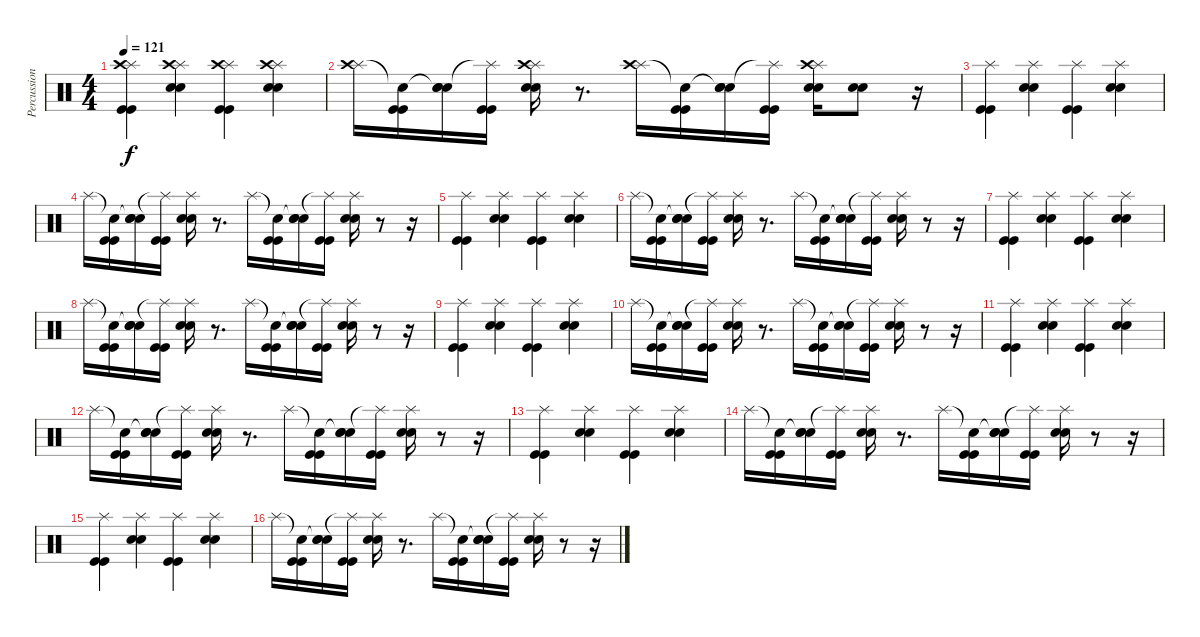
\track ("Percussions" "Percussion") {instrument percussion}
\staff {score}
\articulation defaults
\ts (4 4)
\tempo 121
\clef neutral
\ks c
("Splash (hit)" "Crash high (hit)" "Kick (hit)" "Kick (hit)").4{dy f} ("Splash (hit)" "Crash high (hit)" "Electric Snare (hit)" "Electric Snare (hit)").4 ("Splash (hit)" "Crash high (hit)" "Kick (hit)" "Kick (hit)").4 ("Splash (hit)" "Crash high (hit)" "Electric Snare (hit)" "Electric Snare (hit)").4 |
("Splash (hit)" "Crash high (hit)").16 ("Snare (hit)"{t} "Kick (hit)" "Kick (hit)").16 ("Snare (hit)"{t} "Electric Snare (hit)" "Electric Snare (hit)").16 ("Splash (hit)"{t} "Kick (hit)" "Kick (hit)").16 ("Splash (hit)" "Crash high (hit)" "Electric Snare (hit)" "Electric Snare (hit)").16 r.8{d} ("Splash (hit)" "Crash high (hit)").16 ("Snare (hit)"{t} "Kick (hit)" "Kick (hit)").16 ("Snare (hit)"{t} "Electric Snare (hit)" "Electric Snare (hit)").16 ("Splash (hit)"{t} "Kick (hit)" "Kick (hit)").16 ("Splash (hit)" "Crash high (hit)" "Electric Snare (hit)" "Electric Snare (hit)").16 ("Electric Snare (hit)" "Electric Snare (hit)").8 r.16 |
("Splash (hit)" "Kick (hit)" "Kick (hit)").4 ("Splash (hit)" "Electric Snare (hit)" "Electric Snare (hit)").4 ("Splash (hit)" "Kick (hit)" "Kick (hit)").4 ("Splash (hit)" "Electric Snare (hit)" "Electric Snare (hit)").4 |
"Splash (hit)".16 ("Snare (hit)"{t} "Kick (hit)" "Kick (hit)").16 ("Snare (hit)"{t} "Electric Snare (hit)" "Electric Snare (hit)").16 ("Splash (hit)"{t} "Kick (hit)" "Kick (hit)").16 ("Splash (hit)" "Electric Snare (hit)" "Electric Snare (hit)").16 r.8{d} "Splash (hit)".16 ("Snare (hit)"{t} "Kick (hit)" "Kick (hit)").16 ("Snare (hit)"{t} "Electric Snare (hit)" "Electric Snare (hit)").16 ("Splash (hit)"{t} "Kick (hit)" "Kick (hit)").16 ("Splash (hit)" "Electric Snare (hit)" "Electric Snare (hit)").16 r.8 r.16 |
("Splash (hit)" "Kick (hit)" "Kick (hit)").4 ("Splash (hit)" "Electric Snare (hit)" "Electric Snare (hit)").4 ("Splash (hit)" "Kick (hit)" "Kick (hit)").4 ("Splash (hit)" "Electric Snare (hit)" "Electric Snare (hit)").4 |
"Splash (hit)".16 ("Snare (hit)"{t} "Kick (hit)" "Kick (hit)").16 ("Snare (hit)"{t} "Electric Snare (hit)" "Electric Snare (hit)").16 ("Splash (hit)"{t} "Kick (hit)" "Kick (hit)").16 ("Splash (hit)" "Electric Snare (hit)" "Electric Snare (hit)").16 r.8{d} "Splash (hit)".16 ("Snare (hit)"{t} "Kick (hit)" "Kick (hit)").16 ("Snare (hit)"{t} "Electric Snare (hit)" "Electric Snare (hit)").16 ("Splash (hit)"{t} "Kick (hit)" "Kick (hit)").16 ("Splash (hit)" "Electric Snare (hit)" "Electric Snare (hit)").16 r.8 r.16 |
("Splash (hit)" "Kick (hit)" "Kick (hit)").4 ("Splash (hit)" "Electric Snare (hit)" "Electric Snare (hit)").4 ("Splash (hit)" "Kick (hit)" "Kick (hit)").4 ("Splash (hit)" "Electric Snare (hit)" "Electric Snare (hit)").4 |
"Splash (hit)".16 ("Snare (hit)"{t} "Kick (hit)" "Kick (hit)").16 ("Snare (hit)"{t} "Electric Snare (hit)" "Electric Snare (hit)").16 ("Splash (hit)"{t} "Kick (hit)" "Kick (hit)").16 ("Splash (hit)" "Electric Snare (hit)" "Electric Snare (hit)").16 r.8{d} "Splash (hit)".16 ("Snare (hit)"{t} "Kick (hit)" "Kick (hit)").16 ("Snare (hit)"{t} "Electric Snare (hit)" "Electric Snare (hit)").16 ("Splash (hit)"{t} "Kick (hit)" "Kick (hit)").16 ("Splash (hit)" "Electric Snare (hit)" "Electric Snare (hit)").16 r.8 r.16 |
("Splash (hit)" "Kick (hit)" "Kick (hit)").4 ("Splash (hit)" "Electric Snare (hit)" "Electric Snare (hit)").4 ("Splash (hit)" "Kick (hit)" "Kick (hit)").4 ("Splash (hit)" "Electric Snare (hit)" "Electric Snare (hit)").4 |
"Splash (hit)".16 ("Snare (hit)"{t} "Kick (hit)" "Kick (hit)").16 ("Snare (hit)"{t} "Electric Snare (hit)" "Electric Snare (hit)").16 ("Splash (hit)"{t} "Kick (hit)" "Kick (hit)").16 ("Splash (hit)" "Electric Snare (hit)" "Electric Snare (hit)").16 r.8{d} "Splash (hit)".16 ("Snare (hit)"{t} "Kick (hit)" "Kick (hit)").16 ("Snare (hit)"{t} "Electric Snare (hit)" "Electric Snare (hit)").16 ("Splash (hit)"{t} "Kick (hit)" "Kick (hit)").16 ("Splash (hit)" "Electric Snare (hit)" "Electric Snare (hit)").16 r.8 r.16 |
("Splash (hit)" "Kick (hit)" "Kick (hit)").4 ("Splash (hit)" "Electric Snare (hit)" "Electric Snare (hit)").4 ("Splash (hit)" "Kick (hit)" "Kick (hit)").4 ("Splash (hit)" "Electric Snare (hit)" "Electric Snare (hit)").4 |
"Splash (hit)".16 ("Snare (hit)"{t} "Kick (hit)" "Kick (hit)").16 ("Snare (hit)"{t} "Electric Snare (hit)" "Electric Snare (hit)").16 ("Splash (hit)"{t} "Kick (hit)" "Kick (hit)").16 ("Splash (hit)" "Electric Snare (hit)" "Electric Snare (hit)").16 r.8{d} "Splash (hit)".16 ("Snare (hit)"{t} "Kick (hit)" "Kick (hit)").16 ("Snare (hit)"{t} "Electric Snare (hit)" "Electric Snare (hit)").16 ("Splash (hit)"{t} "Kick (hit)" "Kick (hit)").16 ("Splash (hit)" "Electric Snare (hit)" "Electric Snare (hit)").16 r.8 r.16 |
("Splash (hit)" "Kick (hit)" "Kick (hit)").4 ("Splash (hit)" "Electric Snare (hit)" "Electric Snare (hit)").4 ("Splash (hit)" "Kick (hit)" "Kick (hit)").4 ("Splash (hit)" "Electric Snare (hit)" "Electric Snare (hit)").4 |
"Splash (hit)".16 ("Snare (hit)"{t} "Kick (hit)" "Kick (hit)").16 ("Snare (hit)"{t} "Electric Snare (hit)" "Electric Snare (hit)").16 ("Splash (hit)"{t} "Kick (hit)" "Kick (hit)").16 ("Splash (hit)" "Electric Snare (hit)" "Electric Snare (hit)").16 r.8{d} "Splash (hit)".16 ("Snare (hit)"{t} "Kick (hit)" "Kick (hit)").16 ("Snare (hit)"{t} "Electric Snare (hit)" "Electric Snare (hit)").16 ("Splash (hit)"{t} "Kick (hit)" "Kick (hit)").16 ("Splash (hit)" "Electric Snare (hit)" "Electric Snare (hit)").16 r.8 r.16 |
("Splash (hit)" "Kick (hit)" "Kick (hit)").4 ("Splash (hit)" "Electric Snare (hit)" "Electric Snare (hit)").4 ("Splash (hit)" "Kick (hit)" "Kick (hit)").4 ("Splash (hit)" "Electric Snare (hit)" "Electric Snare (hit)").4 |
"Splash (hit)".16 ("Snare (hit)"{t} "Kick (hit)" "Kick (hit)").16 ("Snare (hit)"{t} "Electric Snare (hit)" "Electric Snare (hit)").16 ("Splash (hit)"{t} "Kick (hit)" "Kick (hit)").16 ("Splash (hit)" "Electric Snare (hit)" "Electric Snare (hit)").16 r.8{d} "Splash (hit)".16 ("Snare (hit)"{t} "Kick (hit)" "Kick (hit)").16 ("Snare (hit)"{t} "Electric Snare (hit)" "Electric Snare (hit)").16 ("Splash (hit)"{t} "Kick (hit)" "Kick (hit)").16 ("Splash (hit)" "Electric Snare (hit)" "Electric Snare (hit)").16 r.8 r.16
